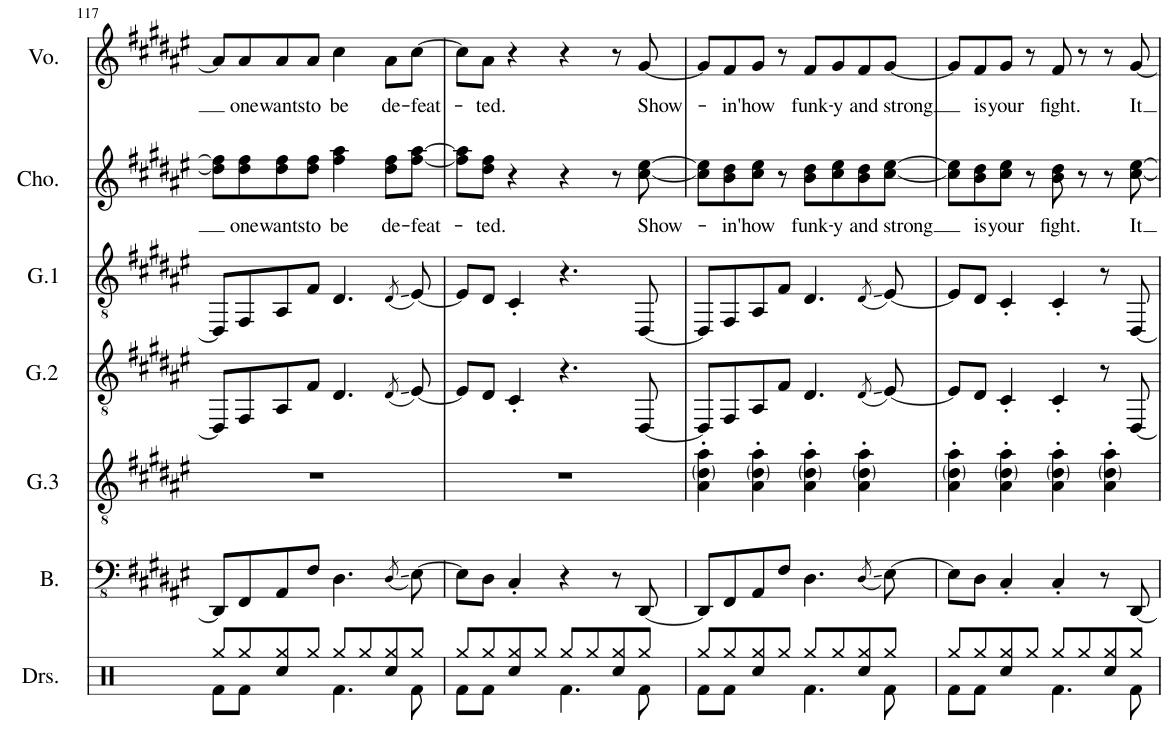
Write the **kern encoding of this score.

**kern	**kern	**kern	**kern	**kern	**text	**kern	**text
*part6	*part5	*part4	*part3	*part2	*part2	*part1	*part1
*staff6	*staff5	*staff4	*staff3	*staff2	*staff2	*staff1	*staff1
*I"Bass	*I"Guitar 3	*I"Guitar 2	*I"Guitar 1	*I"Choir	*	*I"Voice	*
*I'B.	*I'G.3	*I'G.2	*I'G.1	*I'Cho.	*	*I'Vo.	*
!!LO:PB:g=z
*clefFv4	*clefGv2	*clefGv2	*clefGv2	*clefG2	*	*clefG2	*
*k[f#c#g#d#a#e#]	*k[f#c#g#d#a#e#]	*k[f#c#g#d#a#e#]	*k[f#c#g#d#a#e#]	*k[f#c#g#d#a#e#]	*	*k[f#c#g#d#a#e#]	*
*M4/4	*M4/4	*M4/4	*M4/4	*M4/4	*	*M4/4	*
=117	=117	=117	=117	=117	=117	=117	=117
8DDD#/L]	1r	8DD#/L]	8DD#/L]	8dd#\] 8ff#\]L	.	8a#/L]	.
!	!	!	!	!	!LO:LY:b	!	!LO:LY:b
8FFF#/	.	8FF#/	8FF#/	8dd#\ 8ff#\	one	8a#/	one
!	!	!	!	!	!LO:LY:b	!	!LO:LY:b
8AAA#/	.	8AA#/	8AA#/	8dd#\ 8ff#\	wants	8a#/	wants
!	!	!	!	!	!LO:LY:b	!	!LO:LY:b
8FF#/J	.	8F#/J	8F#/J	8dd#\ 8ff#\J	to	8a#/J	to
!	!	!	!	!	!LO:LY:b	!	!LO:LY:b
4.DD#\	.	4.D#/	4.D#/	4ff#\ 4aa#\	be	4cc#\	be
!	!	!	!	!	!LO:LY:b	!	!LO:LY:b
.	.	.	.	8dd#\ 8ff#\L	de-	8a#\L	de-
(8qDD#/	.	(8qD#/	(8qD#/	.	.	.	.
!	!	!	!	!	!LO:LY:b	!	!LO:LY:b
[8EE#\)	.	[8E#/)	[8E#/)	[8ff#\ [8aa#\J	-feat-	[8cc#\J	-feat-
=118	=118	=118	=118	=118	=118	=118	=118
8EE#\L]	1r	8E#/L]	8E#/L]	8ff#\] 8aa#\]L	.	8cc#\L]	.
!	!	!	!	!	!LO:LY:b	!	!LO:LY:b
8DD#\J	.	8D#/J	8D#/J	8dd#\ 8ff#\J	-ted.	8a#\J	-ted.
4CC#'/	.	4C#'/	4C#'/	4r	.	4r	.
4r	.	4.r	4.r	4r	.	4r	.
8r	.	.	.	8r	.	8r	.
!	!	!	!	!	!LO:LY:b	!	!LO:LY:b
[8DDD#/	.	[8DD#/	[8DD#/	[8cc#\ [8ee#\	Show-	[8g#/	Show-
=119	=119	=119	=119	=119	=119	=119	=119
8DDD#/L]	4A#\' 4d#\' 4a#\'	8DD#/L]	8DD#/L]	8cc#\] 8ee#\]L	.	8g#/L]	.
!	!	!	!	!	!LO:LY:b	!	!LO:LY:b
8FFF#/	.	8FF#/	8FF#/	8b\ 8dd#\	-in'	8f#/	-in'
!	!	!	!	!	!LO:LY:b	!	!LO:LY:b
8AAA#/	4A#\' 4d#\' 4a#\'	8AA#/	8AA#/	8cc#\ 8ee#\J	how	8g#/J	how
8FF#/J	.	8F#/J	8F#/J	8r	.	8r	.
!	!	!	!	!	!LO:LY:b	!	!LO:LY:b
4.DD#\	4A#\' 4d#\' 4a#\'	4.D#/	4.D#/	8b\ 8dd#\L	funk-	8f#/L	funk-
!	!	!	!	!	!LO:LY:b	!	!LO:LY:b
.	.	.	.	8cc#\ 8ee#\	-y	8g#/	-y
!	!	!	!	!	!LO:LY:b	!	!LO:LY:b
.	4A#\' 4d#\' 4a#\'	.	.	8b\ 8dd#\	and	8f#/	and
(8qDD#/	.	(8qD#/	(8qD#/	.	.	.	.
!	!	!	!	!	!LO:LY:b	!	!LO:LY:b
[8EE#\)	.	[8E#/)	[8E#/)	[8cc#\ [8ee#\J	strong	[8g#/J	strong
=120	=120	=120	=120	=120	=120	=120	=120
8EE#\L]	4A#\' 4d#\' 4a#\'	8E#/L]	8E#/L]	8cc#\] 8ee#\]L	.	8g#/L]	.
!	!	!	!	!	!LO:LY:b	!	!LO:LY:b
8DD#\J	.	8D#/J	8D#/J	8b\ 8dd#\	is	8f#/	is
!	!	!	!	!	!LO:LY:b	!	!LO:LY:b
4CC#'/	4A#\' 4d#\' 4a#\'	4C#'/	4C#'/	8cc#\ 8ee#\J	your	8g#/J	your
.	.	.	.	8r	.	8r	.
!	!	!	!	!	!LO:LY:b	!	!LO:LY:b
4CC#'/	4A#\' 4d#\' 4a#\'	4C#'/	4C#'/	8b\ 8dd#\	fight.	8f#/	fight.
.	.	.	.	8r	.	8r	.
8r	4A#\' 4d#\' 4a#\'	8r	8r	8r	.	8r	.
!	!	!	!	!	!LO:LY:b	!	!LO:LY:b
[8DDD#/	.	[8DD#/	[8DD#/	[8cc#\ [8ee#\	It	[8g#/	It
=	=	=	=	=	=	=	=
*-	*-	*-	*-	*-	*-	*-	*-
